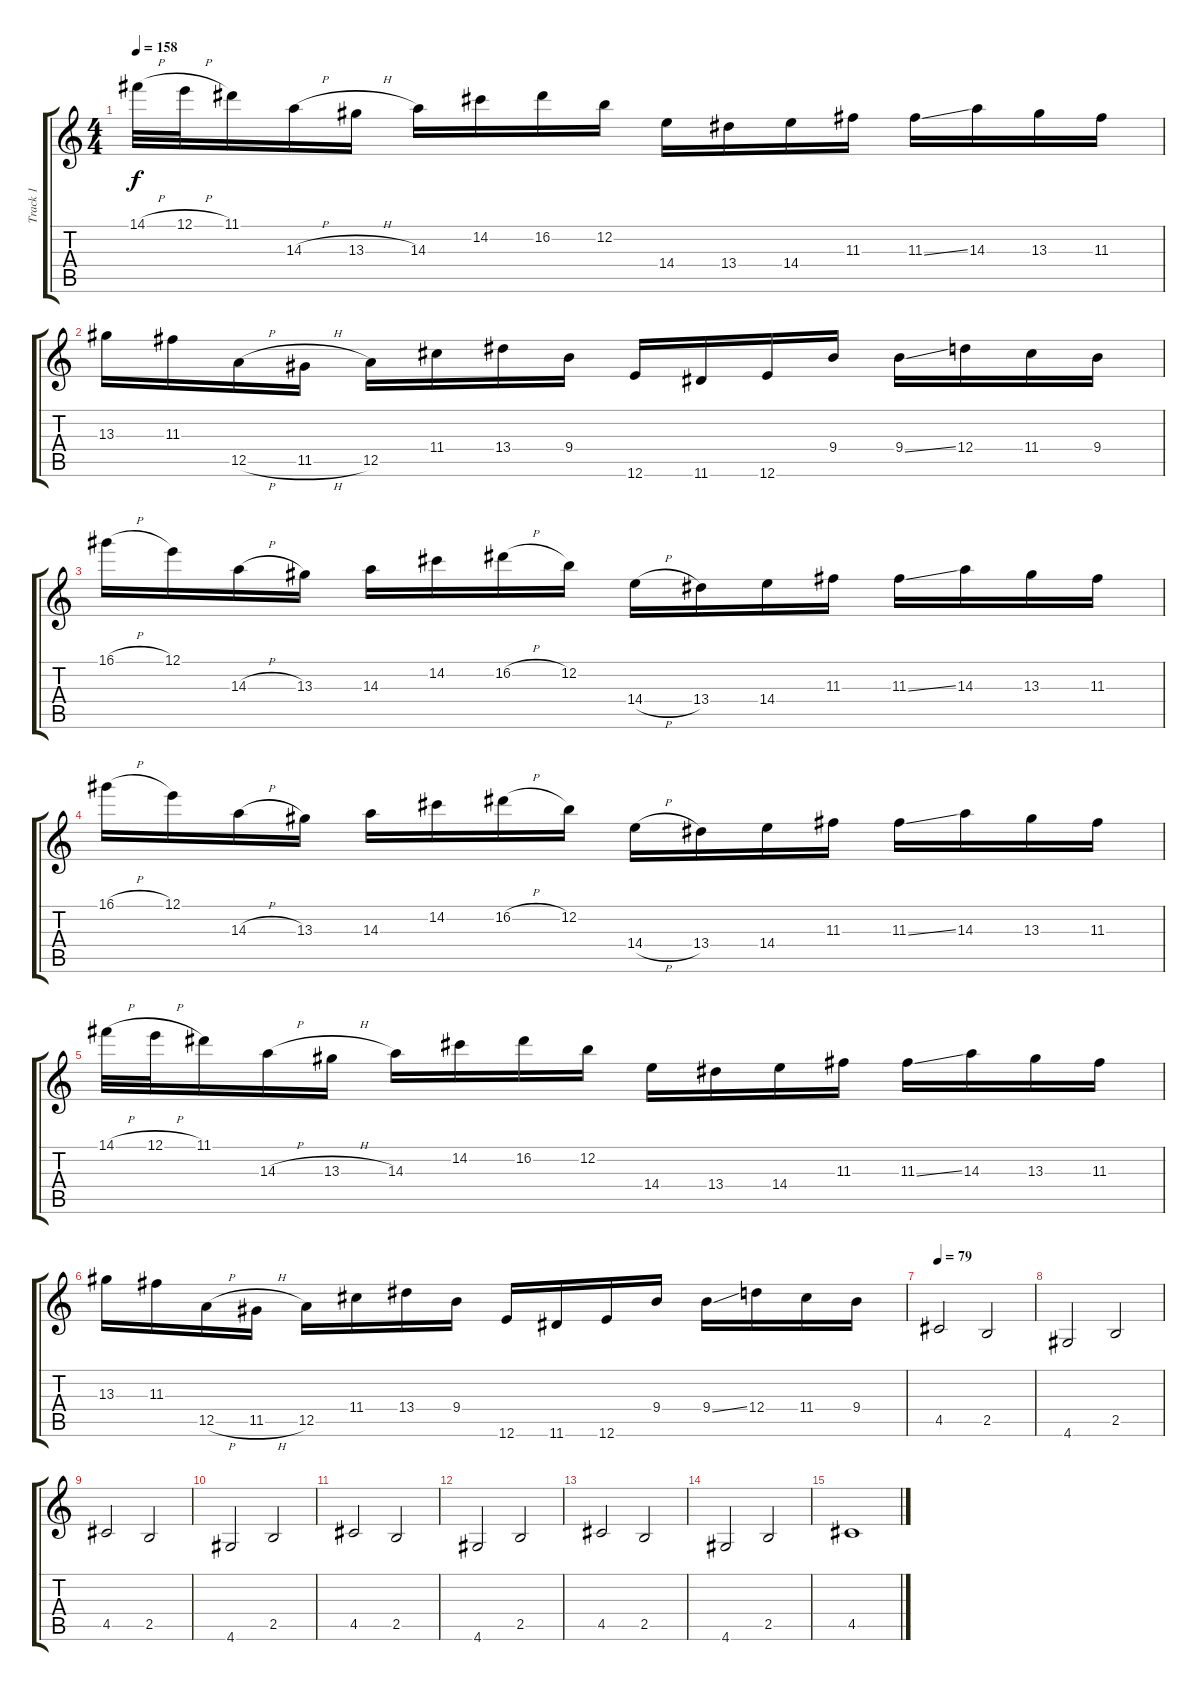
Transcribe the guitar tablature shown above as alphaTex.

\track ("Track 1" "Track 1") {instrument overdrivenguitar}
\staff {score tabs}
\tuning (E4 B3 G3 D3 A2 E2) {hide}
\ts (4 4)
\tempo 158
\clef g2
\ks c
14.1{h}.32{dy f} 12.1{h}.32 11.1.16 14.3{h}.16 13.3{h}.16 14.3.16 14.2.16 16.2.16 12.2.16 14.4.16 13.4.16 14.4.16 11.3.16 11.3{ss}.16 14.3.16 13.3.16 11.3.16 |
13.3.16 11.3.16 12.5{h}.16 11.5{h}.16 12.5.16 11.4.16 13.4.16 9.4.16 12.6.16 11.6.16 12.6.16 9.4.16 9.4{ss}.16 12.4.16 11.4.16 9.4.16 |
16.1{h}.16 12.1.16 14.3{h}.16 13.3.16 14.3.16 14.2.16 16.2{h}.16 12.2.16 14.4{h}.16 13.4.16 14.4.16 11.3.16 11.3{ss}.16 14.3.16 13.3.16 11.3.16 |
16.1{h}.16 12.1.16 14.3{h}.16 13.3.16 14.3.16 14.2.16 16.2{h}.16 12.2.16 14.4{h}.16 13.4.16 14.4.16 11.3.16 11.3{ss}.16 14.3.16 13.3.16 11.3.16 |
14.1{h}.32 12.1{h}.32 11.1.16 14.3{h}.16 13.3{h}.16 14.3.16 14.2.16 16.2.16 12.2.16 14.4.16 13.4.16 14.4.16 11.3.16 11.3{ss}.16 14.3.16 13.3.16 11.3.16 |
13.3.16 11.3.16 12.5{h}.16 11.5{h}.16 12.5.16 11.4.16 13.4.16 9.4.16 12.6.16 11.6.16 12.6.16 9.4.16 9.4{ss}.16 12.4.16 11.4.16 9.4.16 |
\tempo 79
4.5.2 2.5.2{balance 8 instrument electricguitarclean} |
4.6.2 2.5.2 |
4.5.2 2.5.2 |
4.6.2 2.5.2 |
4.5.2 2.5.2 |
4.6.2 2.5.2 |
4.5.2 2.5.2 |
4.6.2 2.5.2 |
4.5.1
